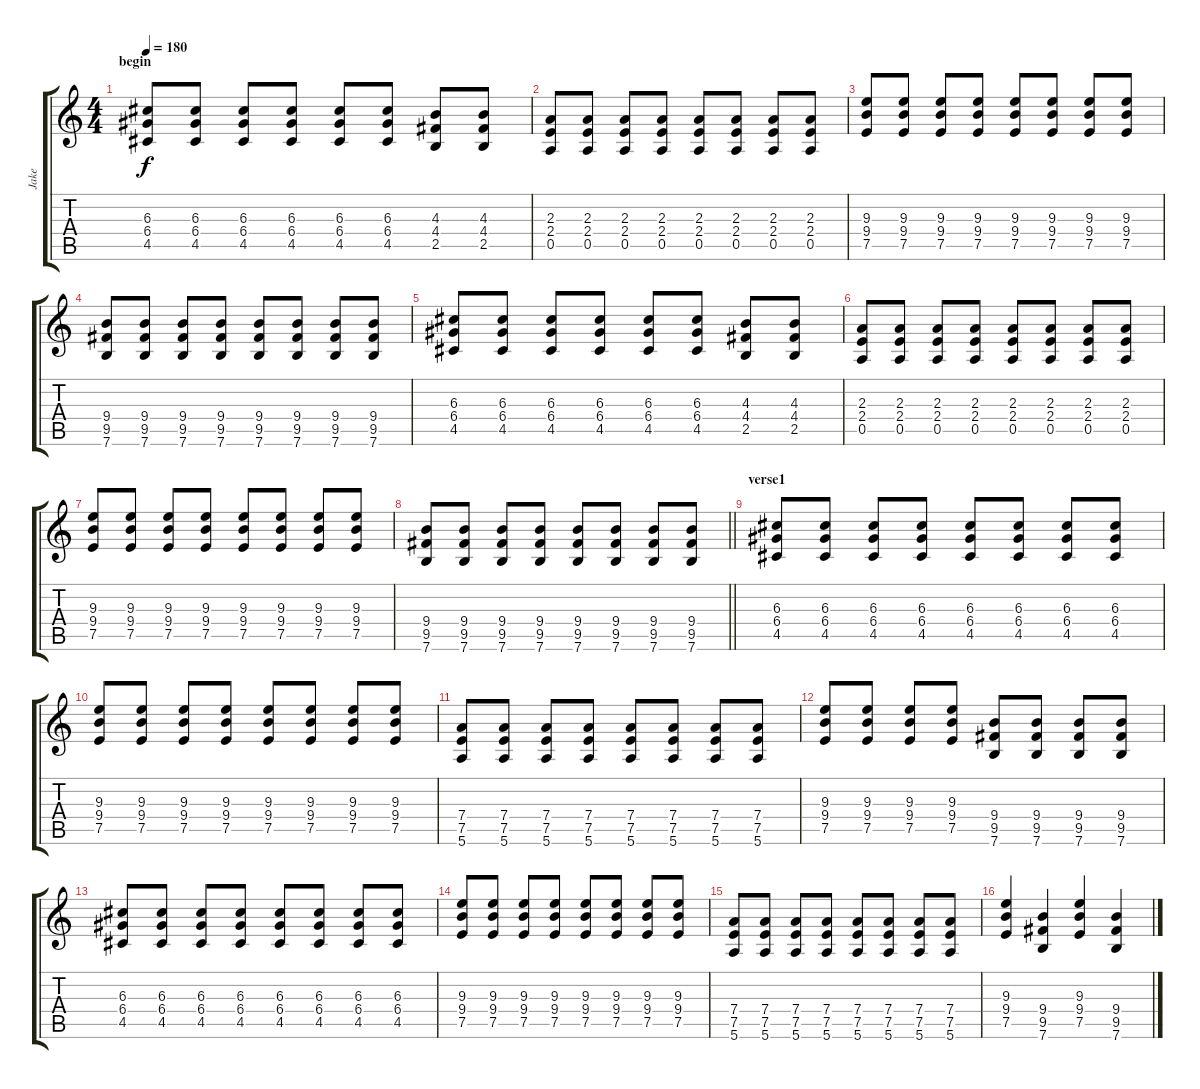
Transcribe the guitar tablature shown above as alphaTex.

\track ("Jake" "Jake") {instrument distortionguitar}
\staff {score tabs}
\tuning (E4 B3 G3 D3 A2 E2) {hide}
\ts (4 4)
\section ("" "begin")
\tempo 180
\clef g2
\ks c
(6.3 6.4 4.5).8{dy f} (6.3 6.4 4.5).8 (6.3 6.4 4.5).8 (6.3 6.4 4.5).8 (6.3 6.4 4.5).8 (6.3 6.4 4.5).8 (4.3 4.4 2.5).8 (4.3 4.4 2.5).8 |
(2.3 2.4 0.5).8 (2.3 2.4 0.5).8 (2.3 2.4 0.5).8 (2.3 2.4 0.5).8 (2.3 2.4 0.5).8 (2.3 2.4 0.5).8 (2.3 2.4 0.5).8 (2.3 2.4 0.5).8 |
(9.3 9.4 7.5).8 (9.3 9.4 7.5).8 (9.3 9.4 7.5).8 (9.3 9.4 7.5).8 (9.3 9.4 7.5).8 (9.3 9.4 7.5).8 (9.3 9.4 7.5).8 (9.3 9.4 7.5).8 |
(9.4 9.5 7.6).8 (9.4 9.5 7.6).8 (9.4 9.5 7.6).8 (9.4 9.5 7.6).8 (9.4 9.5 7.6).8 (9.4 9.5 7.6).8 (9.4 9.5 7.6).8 (9.4 9.5 7.6).8 |
(6.3 6.4 4.5).8 (6.3 6.4 4.5).8 (6.3 6.4 4.5).8 (6.3 6.4 4.5).8 (6.3 6.4 4.5).8 (6.3 6.4 4.5).8 (4.3 4.4 2.5).8 (4.3 4.4 2.5).8 |
(2.3 2.4 0.5).8 (2.3 2.4 0.5).8 (2.3 2.4 0.5).8 (2.3 2.4 0.5).8 (2.3 2.4 0.5).8 (2.3 2.4 0.5).8 (2.3 2.4 0.5).8 (2.3 2.4 0.5).8 |
(9.3 9.4 7.5).8 (9.3 9.4 7.5).8 (9.3 9.4 7.5).8 (9.3 9.4 7.5).8 (9.3 9.4 7.5).8 (9.3 9.4 7.5).8 (9.3 9.4 7.5).8 (9.3 9.4 7.5).8 |
\barLineRight lightlight
(9.4 9.5 7.6).8 (9.4 9.5 7.6).8 (9.4 9.5 7.6).8 (9.4 9.5 7.6).8 (9.4 9.5 7.6).8 (9.4 9.5 7.6).8 (9.4 9.5 7.6).8 (9.4 9.5 7.6).8 |
\section ("" "verse1")
(6.3 6.4 4.5).8 (6.3 6.4 4.5).8 (6.3 6.4 4.5).8 (6.3 6.4 4.5).8 (6.3 6.4 4.5).8 (6.3 6.4 4.5).8 (6.3 6.4 4.5).8 (6.3 6.4 4.5).8 |
(9.3 9.4 7.5).8 (9.3 9.4 7.5).8 (9.3 9.4 7.5).8 (9.3 9.4 7.5).8 (9.3 9.4 7.5).8 (9.3 9.4 7.5).8 (9.3 9.4 7.5).8 (9.3 9.4 7.5).8 |
(7.4 7.5 5.6).8 (7.4 7.5 5.6).8 (7.4 7.5 5.6).8 (7.4 7.5 5.6).8 (7.4 7.5 5.6).8 (7.4 7.5 5.6).8 (7.4 7.5 5.6).8 (7.4 7.5 5.6).8 |
(9.3 9.4 7.5).8 (9.3 9.4 7.5).8 (9.3 9.4 7.5).8 (9.3 9.4 7.5).8 (9.4 9.5 7.6).8 (9.4 9.5 7.6).8 (9.4 9.5 7.6).8 (9.4 9.5 7.6).8 |
(6.3 6.4 4.5).8 (6.3 6.4 4.5).8 (6.3 6.4 4.5).8 (6.3 6.4 4.5).8 (6.3 6.4 4.5).8 (6.3 6.4 4.5).8 (6.3 6.4 4.5).8 (6.3 6.4 4.5).8 |
(9.3 9.4 7.5).8 (9.3 9.4 7.5).8 (9.3 9.4 7.5).8 (9.3 9.4 7.5).8 (9.3 9.4 7.5).8 (9.3 9.4 7.5).8 (9.3 9.4 7.5).8 (9.3 9.4 7.5).8 |
(7.4 7.5 5.6).8 (7.4 7.5 5.6).8 (7.4 7.5 5.6).8 (7.4 7.5 5.6).8 (7.4 7.5 5.6).8 (7.4 7.5 5.6).8 (7.4 7.5 5.6).8 (7.4 7.5 5.6).8 |
(9.3 9.4 7.5).4 (9.4 9.5 7.6).4 (9.3 9.4 7.5).4 (9.4 9.5 7.6).4
